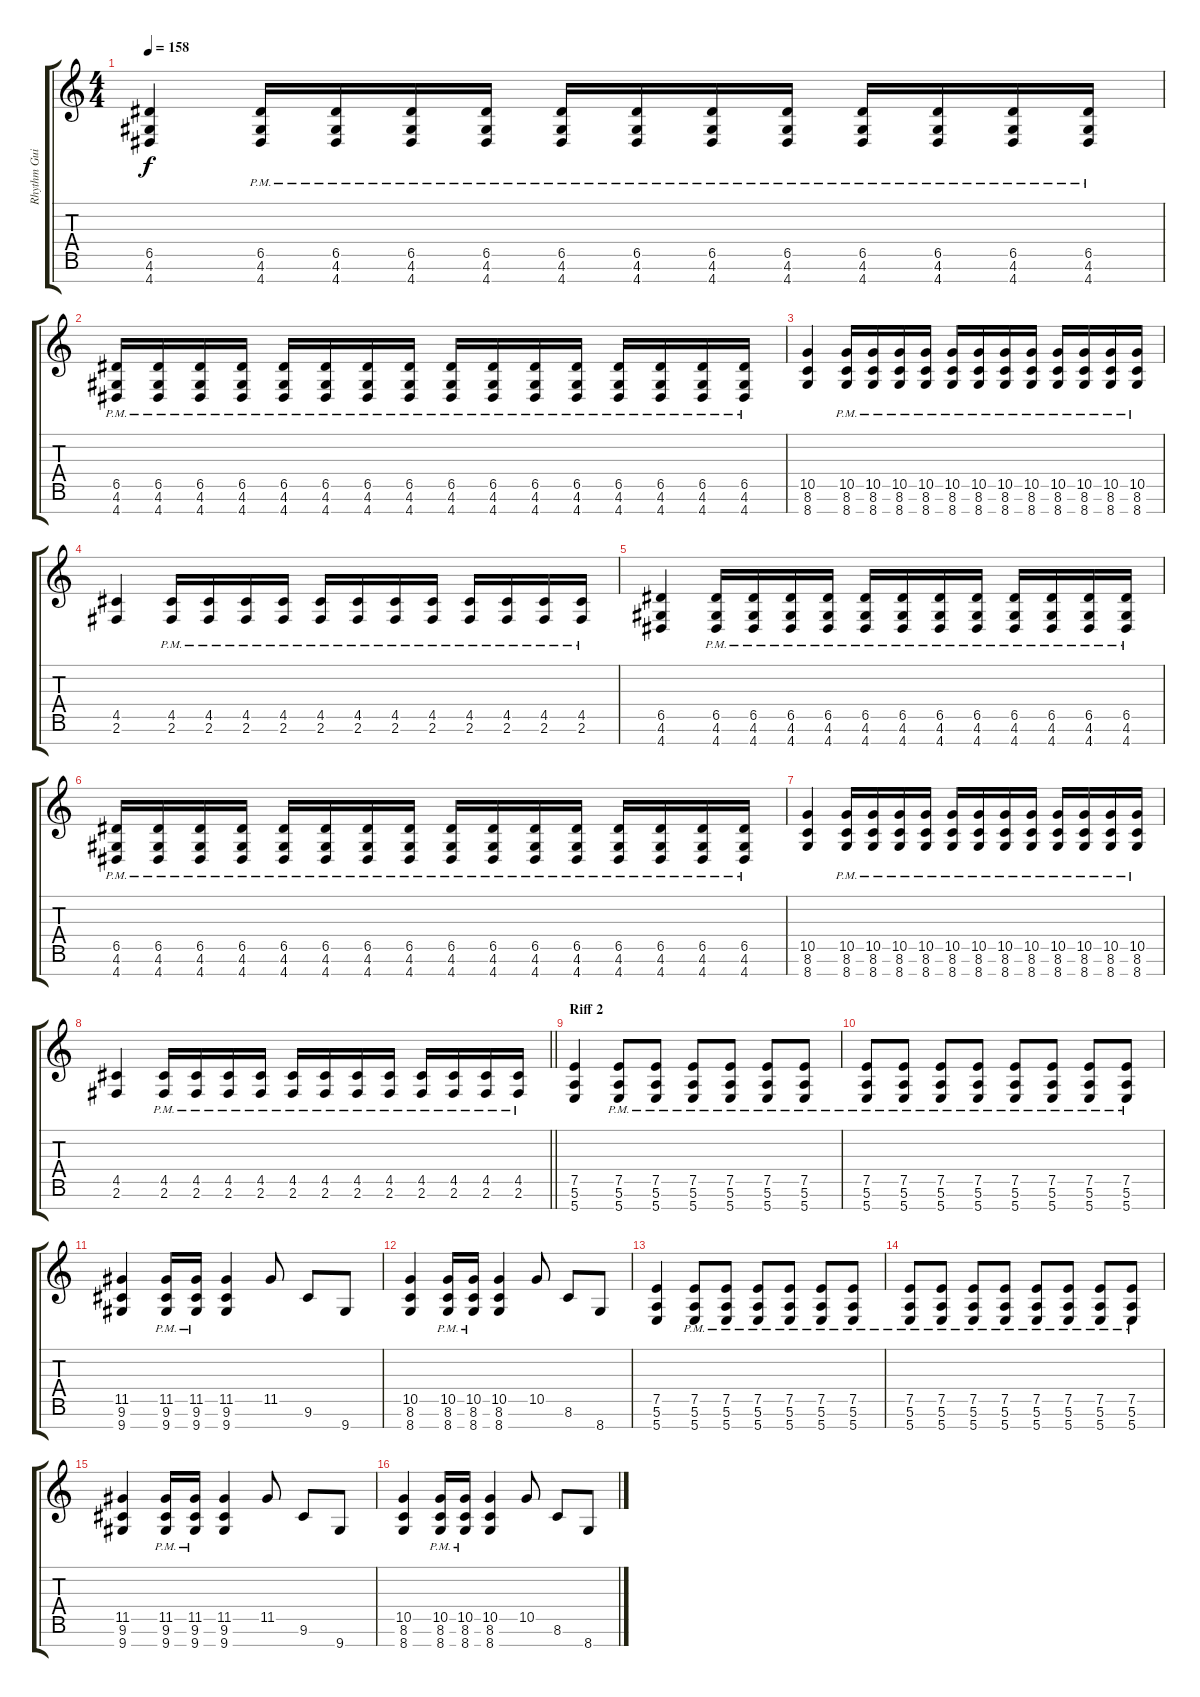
\track ("Rhythm Guitar 1" "Rhythm Gui") {instrument distortionguitar}
\staff {score tabs}
\tuning (E4 B3 G3 D3 A2 E2 B1) {hide}
\ts (4 4)
\tempo 158
\clef g2
\ks c
(6.5 4.6 4.7).4{dy f} (6.5{pm} 4.6{pm} 4.7{pm}).16 (6.5{pm} 4.6{pm} 4.7{pm}).16 (6.5{pm} 4.6{pm} 4.7{pm}).16 (6.5{pm} 4.6{pm} 4.7{pm}).16 (6.5{pm} 4.6{pm} 4.7{pm}).16 (6.5{pm} 4.6{pm} 4.7{pm}).16 (6.5{pm} 4.6{pm} 4.7{pm}).16 (6.5{pm} 4.6{pm} 4.7{pm}).16 (6.5{pm} 4.6{pm} 4.7{pm}).16 (6.5{pm} 4.6{pm} 4.7{pm}).16 (6.5{pm} 4.6{pm} 4.7{pm}).16 (6.5{pm} 4.6{pm} 4.7{pm}).16 |
(6.5{pm} 4.6{pm} 4.7{pm}).16 (6.5{pm} 4.6{pm} 4.7{pm}).16 (6.5{pm} 4.6{pm} 4.7{pm}).16 (6.5{pm} 4.6{pm} 4.7{pm}).16 (6.5{pm} 4.6{pm} 4.7{pm}).16 (6.5{pm} 4.6{pm} 4.7{pm}).16 (6.5{pm} 4.6{pm} 4.7{pm}).16 (6.5{pm} 4.6{pm} 4.7{pm}).16 (6.5{pm} 4.6{pm} 4.7{pm}).16 (6.5{pm} 4.6{pm} 4.7{pm}).16 (6.5{pm} 4.6{pm} 4.7{pm}).16 (6.5{pm} 4.6{pm} 4.7{pm}).16 (6.5{pm} 4.6{pm} 4.7{pm}).16 (6.5{pm} 4.6{pm} 4.7{pm}).16 (6.5{pm} 4.6{pm} 4.7{pm}).16 (6.5{pm} 4.6{pm} 4.7{pm}).16 |
(10.5 8.6 8.7).4 (10.5{pm} 8.6{pm} 8.7{pm}).16 (10.5{pm} 8.6{pm} 8.7{pm}).16 (10.5{pm} 8.6{pm} 8.7{pm}).16 (10.5{pm} 8.6{pm} 8.7{pm}).16 (10.5{pm} 8.6{pm} 8.7{pm}).16 (10.5{pm} 8.6{pm} 8.7{pm}).16 (10.5{pm} 8.6{pm} 8.7{pm}).16 (10.5{pm} 8.6{pm} 8.7{pm}).16 (10.5{pm} 8.6{pm} 8.7{pm}).16 (10.5{pm} 8.6{pm} 8.7{pm}).16 (10.5{pm} 8.6{pm} 8.7{pm}).16 (10.5{pm} 8.6{pm} 8.7{pm}).16 |
(4.5 2.6).4 (4.5{pm} 2.6{pm}).16 (4.5{pm} 2.6{pm}).16 (4.5{pm} 2.6{pm}).16 (4.5{pm} 2.6{pm}).16 (4.5{pm} 2.6{pm}).16 (4.5{pm} 2.6{pm}).16 (4.5{pm} 2.6{pm}).16 (4.5{pm} 2.6{pm}).16 (4.5{pm} 2.6{pm}).16 (4.5{pm} 2.6{pm}).16 (4.5{pm} 2.6{pm}).16 (4.5{pm} 2.6{pm}).16 |
(6.5 4.6 4.7).4 (6.5{pm} 4.6{pm} 4.7{pm}).16 (6.5{pm} 4.6{pm} 4.7{pm}).16 (6.5{pm} 4.6{pm} 4.7{pm}).16 (6.5{pm} 4.6{pm} 4.7{pm}).16 (6.5{pm} 4.6{pm} 4.7{pm}).16 (6.5{pm} 4.6{pm} 4.7{pm}).16 (6.5{pm} 4.6{pm} 4.7{pm}).16 (6.5{pm} 4.6{pm} 4.7{pm}).16 (6.5{pm} 4.6{pm} 4.7{pm}).16 (6.5{pm} 4.6{pm} 4.7{pm}).16 (6.5{pm} 4.6{pm} 4.7{pm}).16 (6.5{pm} 4.6{pm} 4.7{pm}).16 |
(6.5{pm} 4.6{pm} 4.7{pm}).16 (6.5{pm} 4.6{pm} 4.7{pm}).16 (6.5{pm} 4.6{pm} 4.7{pm}).16 (6.5{pm} 4.6{pm} 4.7{pm}).16 (6.5{pm} 4.6{pm} 4.7{pm}).16 (6.5{pm} 4.6{pm} 4.7{pm}).16 (6.5{pm} 4.6{pm} 4.7{pm}).16 (6.5{pm} 4.6{pm} 4.7{pm}).16 (6.5{pm} 4.6{pm} 4.7{pm}).16 (6.5{pm} 4.6{pm} 4.7{pm}).16 (6.5{pm} 4.6{pm} 4.7{pm}).16 (6.5{pm} 4.6{pm} 4.7{pm}).16 (6.5{pm} 4.6{pm} 4.7{pm}).16 (6.5{pm} 4.6{pm} 4.7{pm}).16 (6.5{pm} 4.6{pm} 4.7{pm}).16 (6.5{pm} 4.6{pm} 4.7{pm}).16 |
(10.5 8.6 8.7).4 (10.5{pm} 8.6{pm} 8.7{pm}).16 (10.5{pm} 8.6{pm} 8.7{pm}).16 (10.5{pm} 8.6{pm} 8.7{pm}).16 (10.5{pm} 8.6{pm} 8.7{pm}).16 (10.5{pm} 8.6{pm} 8.7{pm}).16 (10.5{pm} 8.6{pm} 8.7{pm}).16 (10.5{pm} 8.6{pm} 8.7{pm}).16 (10.5{pm} 8.6{pm} 8.7{pm}).16 (10.5{pm} 8.6{pm} 8.7{pm}).16 (10.5{pm} 8.6{pm} 8.7{pm}).16 (10.5{pm} 8.6{pm} 8.7{pm}).16 (10.5{pm} 8.6{pm} 8.7{pm}).16 |
\barLineRight lightlight
(4.5 2.6).4 (4.5{pm} 2.6{pm}).16 (4.5{pm} 2.6{pm}).16 (4.5{pm} 2.6{pm}).16 (4.5{pm} 2.6{pm}).16 (4.5{pm} 2.6{pm}).16 (4.5{pm} 2.6{pm}).16 (4.5{pm} 2.6{pm}).16 (4.5{pm} 2.6{pm}).16 (4.5{pm} 2.6{pm}).16 (4.5{pm} 2.6{pm}).16 (4.5{pm} 2.6{pm}).16 (4.5{pm} 2.6{pm}).16 |
\section ("" "Riff 2")
(7.5 5.6 5.7).4 (7.5{pm} 5.6{pm} 5.7{pm}).8 (7.5{pm} 5.6{pm} 5.7{pm}).8 (7.5{pm} 5.6{pm} 5.7{pm}).8 (7.5{pm} 5.6{pm} 5.7{pm}).8 (7.5{pm} 5.6{pm} 5.7{pm}).8 (7.5{pm} 5.6{pm} 5.7{pm}).8 |
(7.5{pm} 5.6{pm} 5.7{pm}).8 (7.5{pm} 5.6{pm} 5.7{pm}).8 (7.5{pm} 5.6{pm} 5.7{pm}).8 (7.5{pm} 5.6{pm} 5.7{pm}).8 (7.5{pm} 5.6{pm} 5.7{pm}).8 (7.5{pm} 5.6{pm} 5.7{pm}).8 (7.5{pm} 5.6{pm} 5.7{pm}).8 (7.5{pm} 5.6{pm} 5.7{pm}).8 |
(11.5 9.6 9.7).4 (11.5{pm} 9.6{pm} 9.7{pm}).16 (11.5{pm} 9.6{pm} 9.7{pm}).16 (11.5 9.6 9.7).4 11.5.8 9.6.8 9.7.8 |
(10.5 8.6 8.7).4 (10.5{pm} 8.6{pm} 8.7{pm}).16 (10.5{pm} 8.6{pm} 8.7{pm}).16 (10.5 8.6 8.7).4 10.5.8 8.6.8 8.7.8 |
(7.5 5.6 5.7).4 (7.5{pm} 5.6{pm} 5.7{pm}).8 (7.5{pm} 5.6{pm} 5.7{pm}).8 (7.5{pm} 5.6{pm} 5.7{pm}).8 (7.5{pm} 5.6{pm} 5.7{pm}).8 (7.5{pm} 5.6{pm} 5.7{pm}).8 (7.5{pm} 5.6{pm} 5.7{pm}).8 |
(7.5{pm} 5.6{pm} 5.7{pm}).8 (7.5{pm} 5.6{pm} 5.7{pm}).8 (7.5{pm} 5.6{pm} 5.7{pm}).8 (7.5{pm} 5.6{pm} 5.7{pm}).8 (7.5{pm} 5.6{pm} 5.7{pm}).8 (7.5{pm} 5.6{pm} 5.7{pm}).8 (7.5{pm} 5.6{pm} 5.7{pm}).8 (7.5{pm} 5.6{pm} 5.7{pm}).8 |
(11.5 9.6 9.7).4 (11.5{pm} 9.6{pm} 9.7{pm}).16 (11.5{pm} 9.6{pm} 9.7{pm}).16 (11.5 9.6 9.7).4 11.5.8 9.6.8 9.7.8 |
(10.5 8.6 8.7).4 (10.5{pm} 8.6{pm} 8.7{pm}).16 (10.5{pm} 8.6{pm} 8.7{pm}).16 (10.5 8.6 8.7).4 10.5.8 8.6.8 8.7.8
